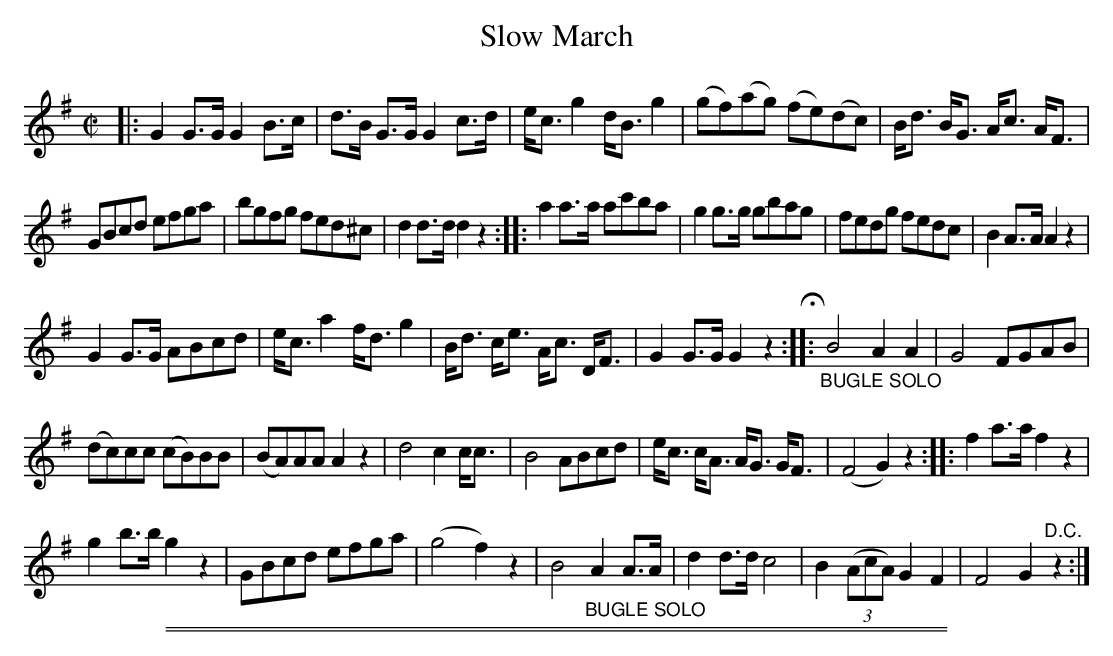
X:1
T: Slow March
M: C|
L: 1/8
K: G
|:\
G2G>G G2B>c | d>B G>G G2c>d | e<cg2 d<Bg2 | (gf)(ag) (fe)(dc) | B<d B<G A<c A<F |
GBcd efga | bgfg fed^c | d2d>d d2z2 :: a2a>a ac'ba | g2g>g gbag | fedg fedc | B2A>A A2z2 |
G2G>G ABcd | e<ca2 f<dg2 | B<d c<e A<c D<F | G2G>G G2 z2 H:: "_BUGLE SOLO"B4 A2A2 | G4 FGAB |
(dc)cc (cB)BB | (BA)AA A2z2 | d4 c2c<c | B4 ABcd | e<c c<A A<G G<F | (F4 G2)z2 :: f2a>a f2z2 |
g2b>b g2z2 | GBcd efga | (g4 f2)z2 | B4 "_BUGLE SOLO"A2A>A | d2d>d c4 | B2(3(AcA) G2F2 | F4 G2"^D.C."z2 :|
